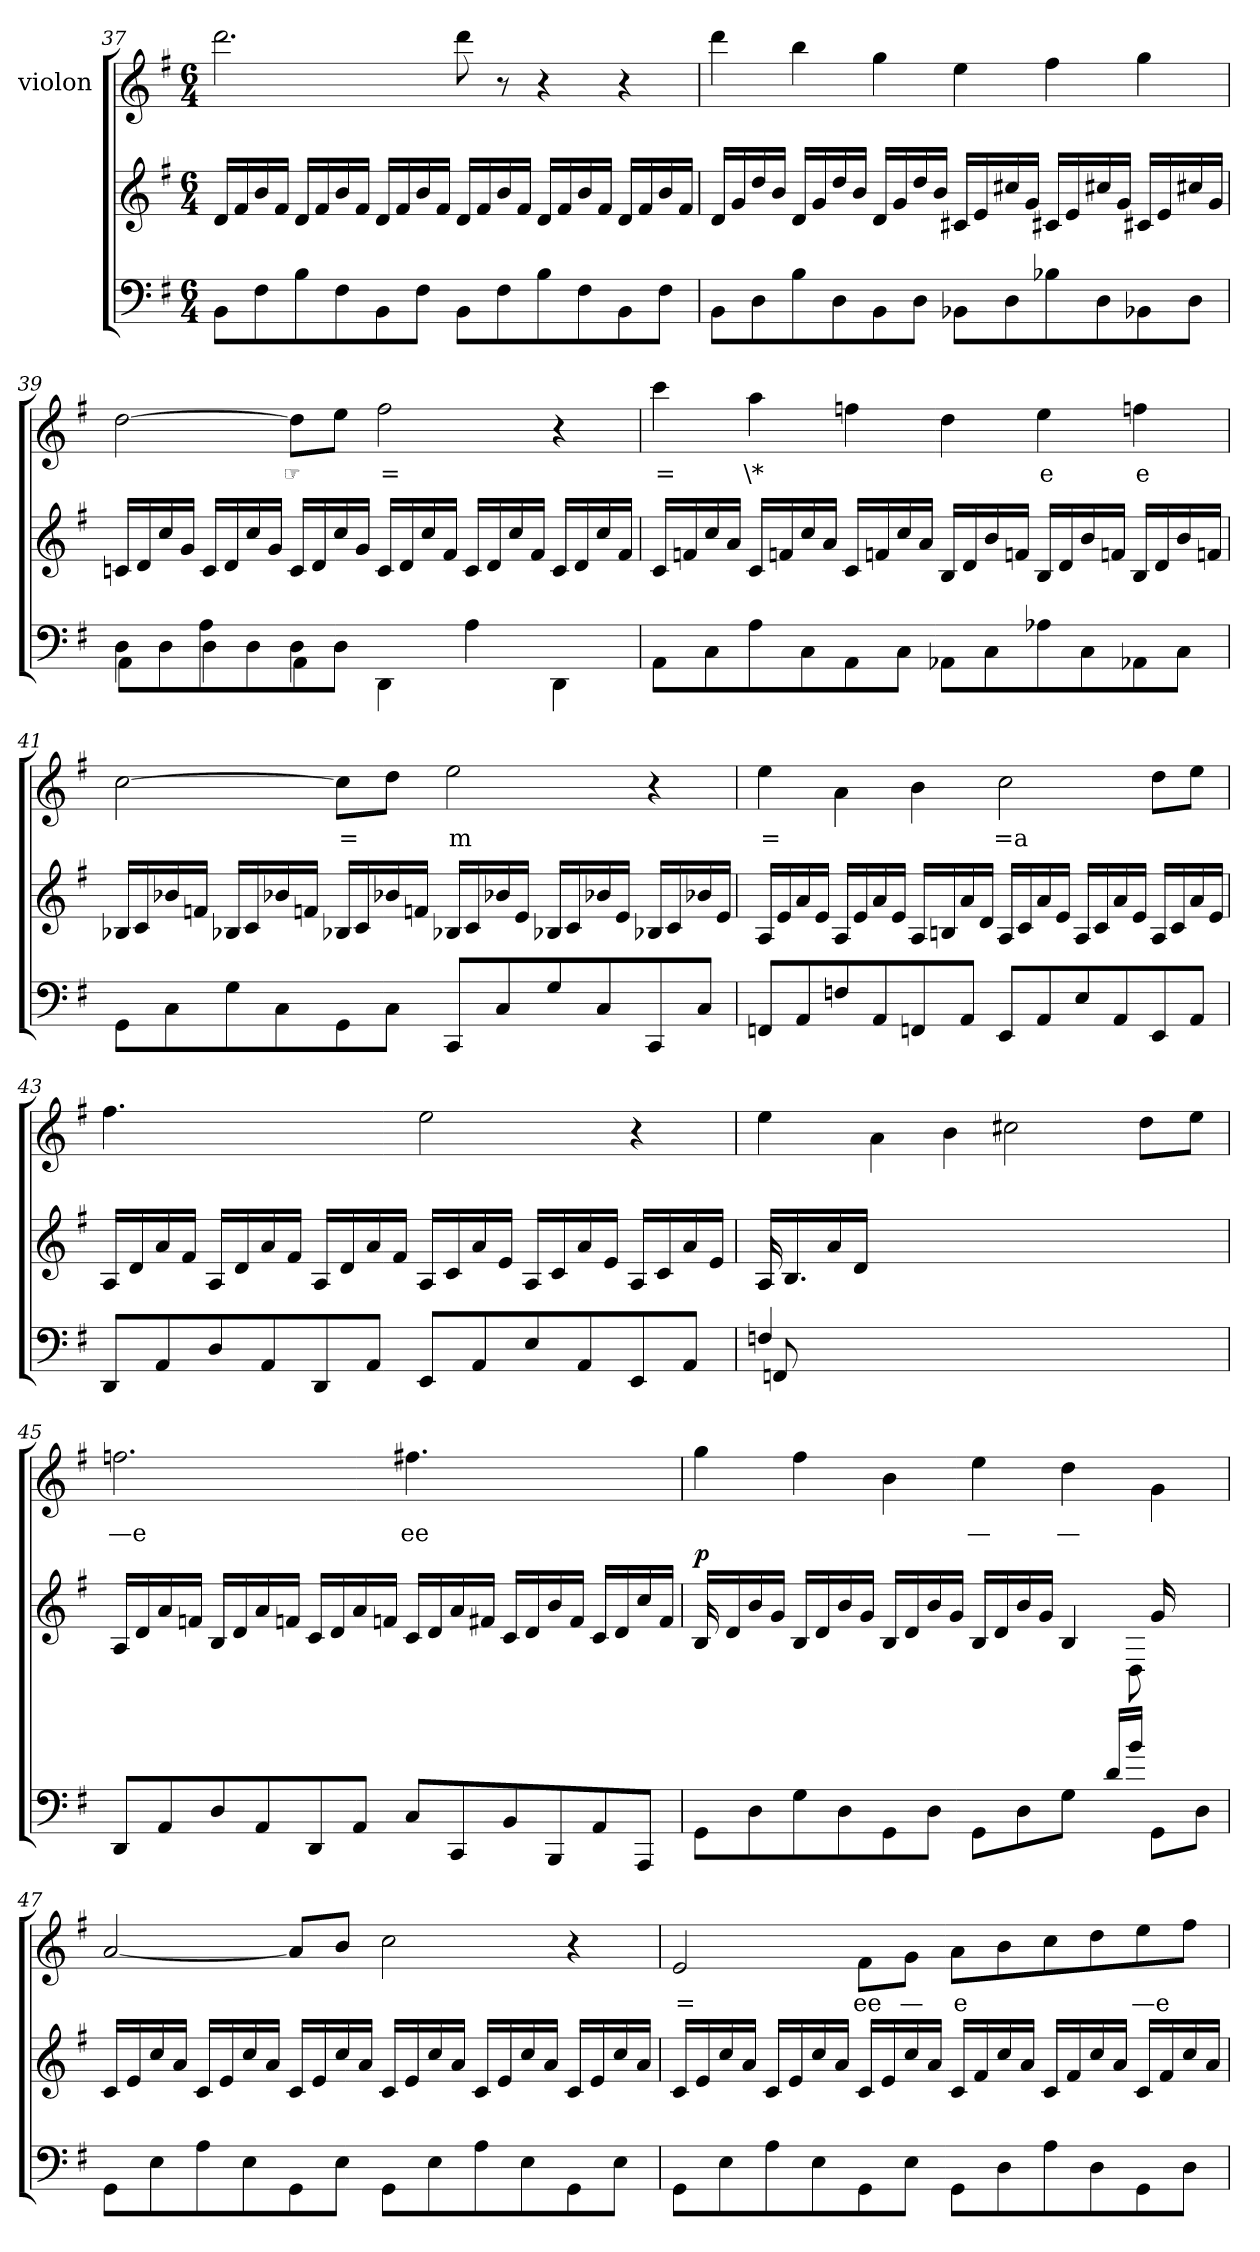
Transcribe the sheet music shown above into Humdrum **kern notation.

**kern	**kern	**dynam	**kern	**text
*part3	*part2	*part2	*part1	*part1
*staff3	*staff2	*staff2	*staff1	*staff1
*	*	*	*I"violon	*
!!LO:PB:g=z
*clefF4	*clefG2	*	*clefG2	*
*k[f#]	*k[f#]	*	*k[f#]	*
*M6/4	*M6/4	*	*M6/4	*
=37	=37	=37	=37	=37
8BB\L	16d/LL	.	2.ddd\	.
.	16f#/	.	.	.
8F#\	16b/	.	.	.
.	16f#/JJ	.	.	.
8B\	16d/LL	.	.	.
.	16f#/	.	.	.
8F#\	16b/	.	.	.
.	16f#/JJ	.	.	.
8BB\	16d/LL	.	.	.
.	16f#/	.	.	.
8F#\J	16b/	.	.	.
.	16f#/JJ	.	.	.
8BB\L	16d/LL	.	8ddd\	.
.	16f#/	.	.	.
8F#\	16b/	.	8r	.
.	16f#/JJ	.	.	.
8B\	16d/LL	.	4r	.
.	16f#/	.	.	.
8F#\	16b/	.	.	.
.	16f#/JJ	.	.	.
8BB\	16d/LL	.	4r	.
.	16f#/	.	.	.
8F#\J	16b/	.	.	.
.	16f#/JJ	.	.	.
=38	=38	=38	=38	=38
8BB\L	16d/LL	.	4ddd\	.
.	16g/	.	.	.
8D\	16dd/	.	.	.
.	16b/JJ	.	.	.
8B\	16d/LL	.	4bb\	.
.	16g/	.	.	.
8D\	16dd/	.	.	.
.	16b/JJ	.	.	.
8BB\	16d/LL	.	4gg\	.
.	16g/	.	.	.
8D\J	16dd/	.	.	.
.	16b/JJ	.	.	.
8BB-X\L	16c#X/LL	.	4ee\	.
.	16e/	.	.	.
8D\	16cc#X/	.	.	.
.	16g/JJ	.	.	.
8B-X\	16c#X/LL	.	4ff#\	.
.	16e/	.	.	.
8D\	16cc#X/	.	.	.
.	16g/JJ	.	.	.
8BB-X\	16c#X/LL	.	4gg\	.
.	16e/	.	.	.
8D\J	16cc#X/	.	.	.
.	16g/JJ	.	.	.
!!LO:LB:g=z
=39	=39	=39	=39	=39
*^	*	*	*	*
4D\	8AA\L	16cn/LL	.	[2dd\	.
.	.	16d/	.	.	.
.	8D\	16cc/	.	.	.
.	.	16g/JJ	.	.	.
4D\	8A\	16c/LL	.	.	.
.	.	16d/	.	.	.
.	8D\	16cc/	.	.	.
.	.	16g/JJ	.	.	.
4D\	8AA\	16c/LL	.	8dd\L]	☞
.	.	16d/	.	.	.
.	8D\J	16cc/	.	8ee\J	.
.	.	16g/JJ	.	.	.
2.ryy	4DD\	16c/LL	.	2ff#\	=
.	.	16d/	.	.	.
.	.	16cc/	.	.	.
.	.	16f#/JJ	.	.	.
.	4A\	16c/LL	.	.	.
.	.	16d/	.	.	.
.	.	16cc/	.	.	.
.	.	16f#/JJ	.	.	.
.	4DD\	16c/LL	.	4r	.
.	.	16d/	.	.	.
.	.	16cc/	.	.	.
.	.	16f#/JJ	.	.	.
*v	*v	*	*	*	*
=40	=40	=40	=40	=40
8AA\L	16c/LL	.	4ccc\	=
.	16fn/	.	.	.
8C\	16cc/	.	.	.
.	16a/JJ	.	.	.
8A\	16c/LL	.	4aa\	\*
.	16fn/	.	.	.
8C\	16cc/	.	.	.
.	16a/JJ	.	.	.
8AA\	16c/LL	.	4ffn\	.
.	16fn/	.	.	.
8C\J	16cc/	.	.	.
.	16a/JJ	.	.	.
8AA-X\L	16B/LL	.	4dd\	.
.	16d/	.	.	.
8C\	16b/	.	.	.
.	16fn/JJ	.	.	.
8A-X\	16B/LL	.	4ee\	e
.	16d/	.	.	.
8C\	16b/	.	.	.
.	16fn/JJ	.	.	.
8AA-X\	16B/LL	.	4ffn\	e
.	16d/	.	.	.
8C\J	16b/	.	.	.
.	16fn/JJ	.	.	.
!!LO:LB:g=z
=41	=41	=41	=41	=41
8GG\L	16B-X/LL	.	[2cc\	.
.	16c/	.	.	.
8C\	16b-X/	.	.	.
.	16fn/JJ	.	.	.
8G\	16B-X/LL	.	.	.
.	16c/	.	.	.
8C\	16b-X/	.	.	.
.	16fn/JJ	.	.	.
8GG\	16B-X/LL	.	8cc\L]	=
.	16c/	.	.	.
8C\J	16b-X/	.	8dd\J	.
.	16fn/JJ	.	.	.
8CC/L	16B-X/LL	.	2ee\	m
.	16c/	.	.	.
8C/	16b-X/	.	.	.
.	16e/JJ	.	.	.
8G/	16B-X/LL	.	.	.
.	16c/	.	.	.
8C/	16b-X/	.	.	.
.	16e/JJ	.	.	.
8CC/	16B-X/LL	.	4r	.
.	16c/	.	.	.
8C/J	16b-X/	.	.	.
.	16e/JJ	.	.	.
=42	=42	=42	=42	=42
8FFn/L	16A/LL	.	4ee\	=
.	16e/	.	.	.
8AA/	16a/	.	.	.
.	16e/JJ	.	.	.
8Fn/	16A/LL	.	4a\	.
.	16e/	.	.	.
8AA/	16a/	.	.	.
.	16e/JJ	.	.	.
8FFn/	16A/LL	.	4b\	.
.	16Bn/	.	.	.
8AA/J	16a/	.	.	.
.	16d/JJ	.	.	.
8EE/L	16A/LL	.	2cc\	=a
.	16c/	.	.	.
8AA/	16a/	.	.	.
.	16e/JJ	.	.	.
8E/	16A/LL	.	.	.
.	16c/	.	.	.
8AA/	16a/	.	.	.
.	16e/JJ	.	.	.
8EE/	16A/LL	.	8dd\L	.
.	16c/	.	.	.
8AA/J	16a/	.	8ee\J	.
.	16e/JJ	.	.	.
!!LO:LB:g=z
=43	=43	=43	=43	=43
8DD/L	16A/LL	.	4.ff#\	.
.	16d/	.	.	.
8AA/	16a/	.	.	.
.	16f#/JJ	.	.	.
8D/	16A/LL	.	.	.
.	16d/	.	.	.
8AA/	16a/	.	16ryy	.
.	16f#/JJ	.	16ryy	.
8DD/	16A/LL	.	16ryy	.
.	16d/	.	16ryy	.
8AA/J	16a/	.	16ryy	.
.	16f#/JJ	.	16ryy	.
8EE/L	16A/LL	.	2ee\	.
.	16c/	.	.	.
8AA/	16a/	.	.	.
.	16e/JJ	.	.	.
8E/	16A/LL	.	.	.
.	16c/	.	.	.
8AA/	16a/	.	.	.
.	16e/JJ	.	.	.
8EE/	16A/LL	.	4r	.
.	16c/	.	.	.
8AA/J	16a/	.	.	.
.	16e/JJ	.	.	.
=44	=44	=44	=44	=44
*^	*^	*	*	*
8Fn/J	8FFn/	16A/LL	16A/	.	4ee\	.
.	.	16.B/	1ryy	.	.	.
1ryy	1ryy	.	.	.	.	.
.	.	16a/	.	.	.	.
.	.	16d/JJ	.	.	.	.
.	.	.	.	.	4a\	.
.	.	1ryy	.	.	.	.
.	.	.	.	.	4b\	.
.	.	.	.	.	2cc#X\	.
.	.	.	4..ryy	.	.	.
4.ryy	4.ryy	.	.	.	.	.
.	.	.	.	.	8dd\L	.
.	.	8..ryy	.	.	.	.
.	.	.	.	.	8ee\J	.
*v	*v	*	*	*	*	*
*	*v	*v	*	*	*
!!LO:LB:g=z
=45	=45	=45	=45	=45
8DD/L	16A/LL	.	2.ffn\	—e
.	16d/	.	.	.
8AA/	16a/	.	.	.
.	16fn/JJ	.	.	.
8D/	16B/LL	.	.	.
.	16d/	.	.	.
8AA/	16a/	.	.	.
.	16fn/JJ	.	.	.
8DD/	16c/LL	.	.	.
.	16d/	.	.	.
8AA/J	16a/	.	.	.
.	16fn/JJ	.	.	.
8C/L	16c/LL	.	4.ff#X\	ee
.	16d/	.	.	.
8CC/	16a/	.	.	.
.	16f#X/JJ	.	.	.
8BB/	16c/LL	.	.	.
.	16d/	.	.	.
8BBB/	16b/	.	16ryy	.
.	16f#/JJ	.	16ryy	.
8AA/	16c/LL	.	16ryy	.
.	16d/	.	16ryy	.
8AAA/J	16cc/	.	16ryy	.
.	16f#/JJ	.	16ryy	.
=46	=46	=46	=46	=46
*	*^	*	*	*
*	*	*^	*	*	*
!	!	!	!	!LO:DY:a	!	!
8GG\L	16B/LL	16ryy	16B/	p	4gg\	.
.	16d/	16ryy	1ryy	.	.	.
8D\	16b/	16ryy	.	.	.	.
.	16g/JJ	16ryy	.	.	.	.
8G\	16B/LL	16ryy	.	.	4ff#\	.
.	16d/	16ryy	.	.	.	.
8D\	16b/	16ryy	.	.	.	.
.	16g/JJ	16ryy	.	.	.	.
8GG\	16B/LL	16ryy	.	.	4b\	.
.	16d/	16ryy	.	.	.	.
8D\J	16b/	16ryy	.	.	.	.
.	16g/JJ	16ryy	.	.	.	.
8GG\L	16B/LL	16ryy	.	.	4ee\	—
.	16d/	16ryy	.	.	.	.
8D\	16b/	16ryy	.	.	.	.
.	16g/JJ	16ryy	.	.	.	.
8G\J	4B/	8ryy	.	.	4dd\	—
.	.	.	4..ryy	.	.	.
16d/LL	.	16ryy	.	.	.	.
16b/JJ	.	8D\	.	.	.	.
8GG\L	16g/	.	.	.	4g\	.
.	8.ryy	8.ryy	.	.	.	.
8D\J	.	.	.	.	.	.
*	*v	*v	*v	*	*	*
!!LO:PB:g=z
=47	=47	=47	=47	=47
8GG\L	16c/LL	.	[2a/	.
.	16e/	.	.	.
8E\	16cc/	.	.	.
.	16a/JJ	.	.	.
8A\	16c/LL	.	.	.
.	16e/	.	.	.
8E\	16cc/	.	.	.
.	16a/JJ	.	.	.
8GG\	16c/LL	.	8a/L]	.
.	16e/	.	.	.
8E\J	16cc/	.	8b/J	.
.	16a/JJ	.	.	.
8GG\L	16c/LL	.	2cc\	.
.	16e/	.	.	.
8E\	16cc/	.	.	.
.	16a/JJ	.	.	.
8A\	16c/LL	.	.	.
.	16e/	.	.	.
8E\	16cc/	.	.	.
.	16a/JJ	.	.	.
8GG\	16c/LL	.	4r	.
.	16e/	.	.	.
8E\J	16cc/	.	.	.
.	16a/JJ	.	.	.
=48	=48	=48	=48	=48
8GG\L	16c/LL	.	2e/	=
.	16e/	.	.	.
8E\	16cc/	.	.	.
.	16a/JJ	.	.	.
8A\	16c/LL	.	.	.
.	16e/	.	.	.
8E\	16cc/	.	.	.
.	16a/JJ	.	.	.
8GG\	16c/LL	.	8f#\L	ee
.	16e/	.	.	.
8E\J	16cc/	.	8g\J	—
.	16a/JJ	.	.	.
8GG\L	16c/LL	.	8a\L	e
.	16f#/	.	.	.
8D\	16cc/	.	8b\	.
.	16a/JJ	.	.	.
8A\	16c/LL	.	8cc\	.
.	16f#/	.	.	.
8D\	16cc/	.	8dd\	.
.	16a/JJ	.	.	.
8GG\	16c/LL	.	8ee\	—e
.	16f#/	.	.	.
8D\J	16cc/	.	8ff#\J	.
.	16a/JJ	.	.	.
=	=	=	=	=
*-	*-	*-	*-	*-
